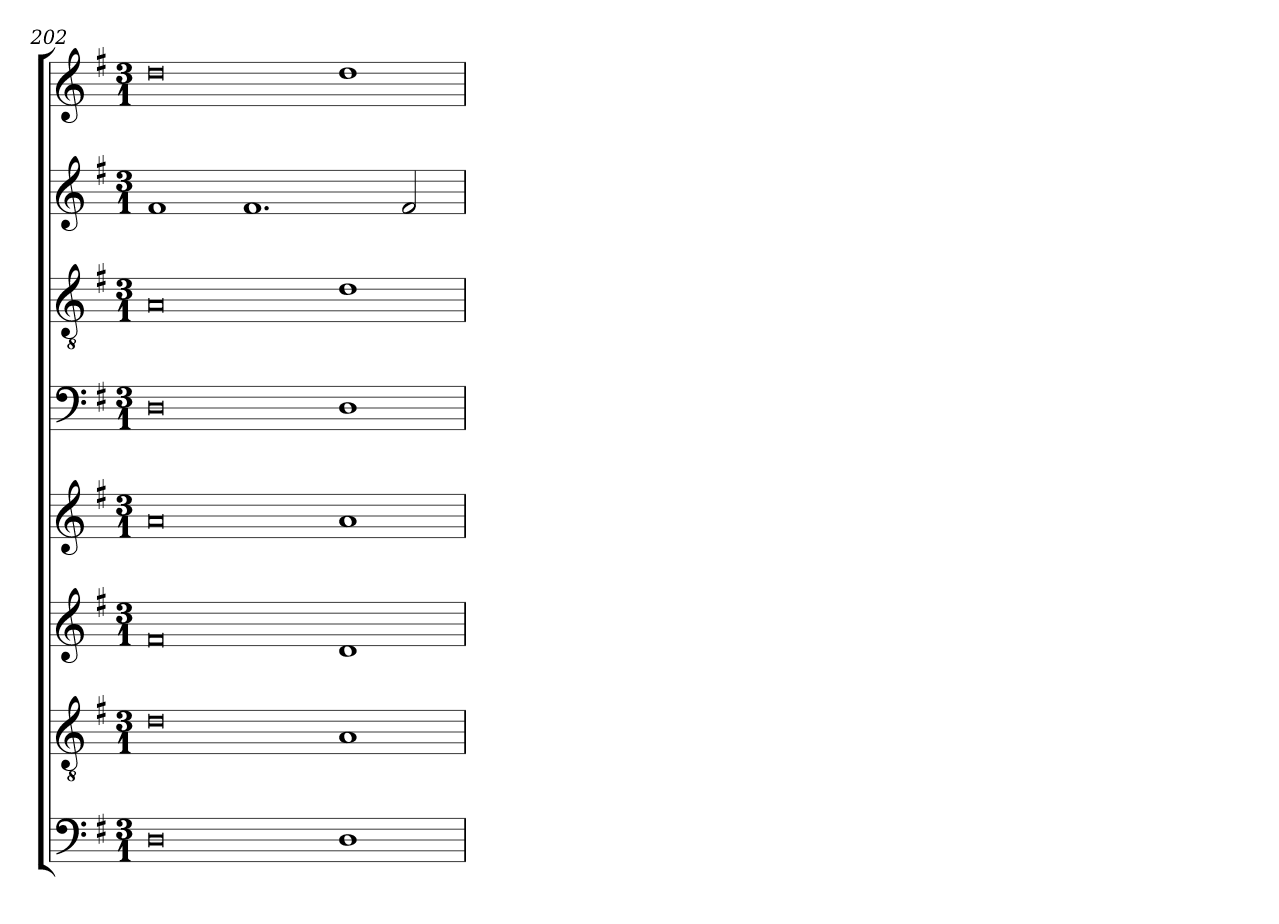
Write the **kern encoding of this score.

**kern	**kern	**kern	**kern	**kern	**kern	**kern	**kern
*part8	*part7	*part6	*part5	*part4	*part3	*part2	*part1
*staff8	*staff7	*staff6	*staff5	*staff4	*staff3	*staff2	*staff1
*clefF4	*clefGv2	*clefG2	*clefG2	*clefF4	*clefGv2	*clefG2	*clefG2
*k[f#]	*k[f#]	*k[f#]	*k[f#]	*k[f#]	*k[f#]	*k[f#]	*k[f#]
*G:	*G:	*G:	*G:	*G:	*G:	*G:	*G:
*M3/1	*M3/1	*M3/1	*M3/1	*M3/1	*M3/1	*M3/1	*M3/1
=202	=202	=202	=202	=202	=202	=202	=202
0D	0d	0f#	0a	0D	0A	1f#	0dd
.	.	.	.	.	.	1.f#	.
1D	1A	1d	1a	1D	1d	.	1dd
.	.	.	.	.	.	2f#/	.
=	=	=	=	=	=	=	=
*-	*-	*-	*-	*-	*-	*-	*-
